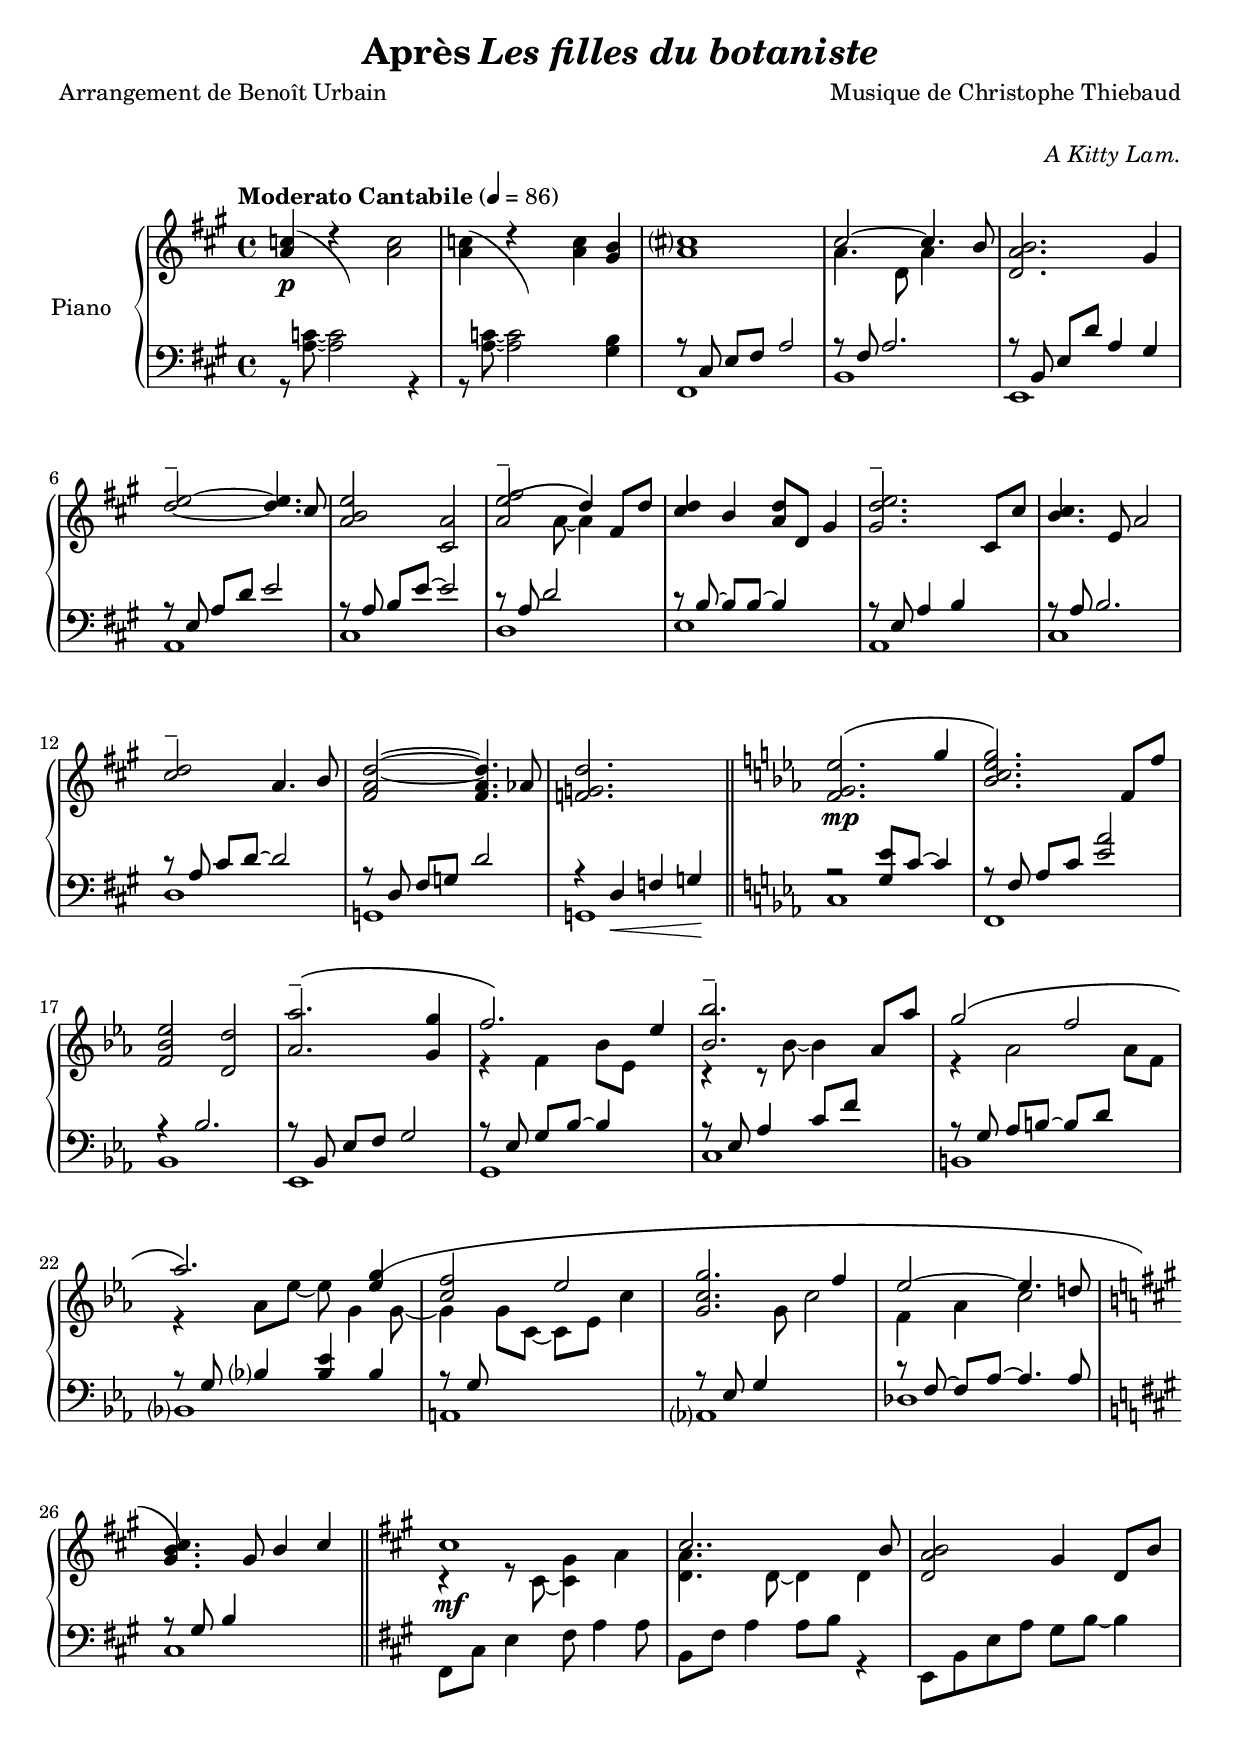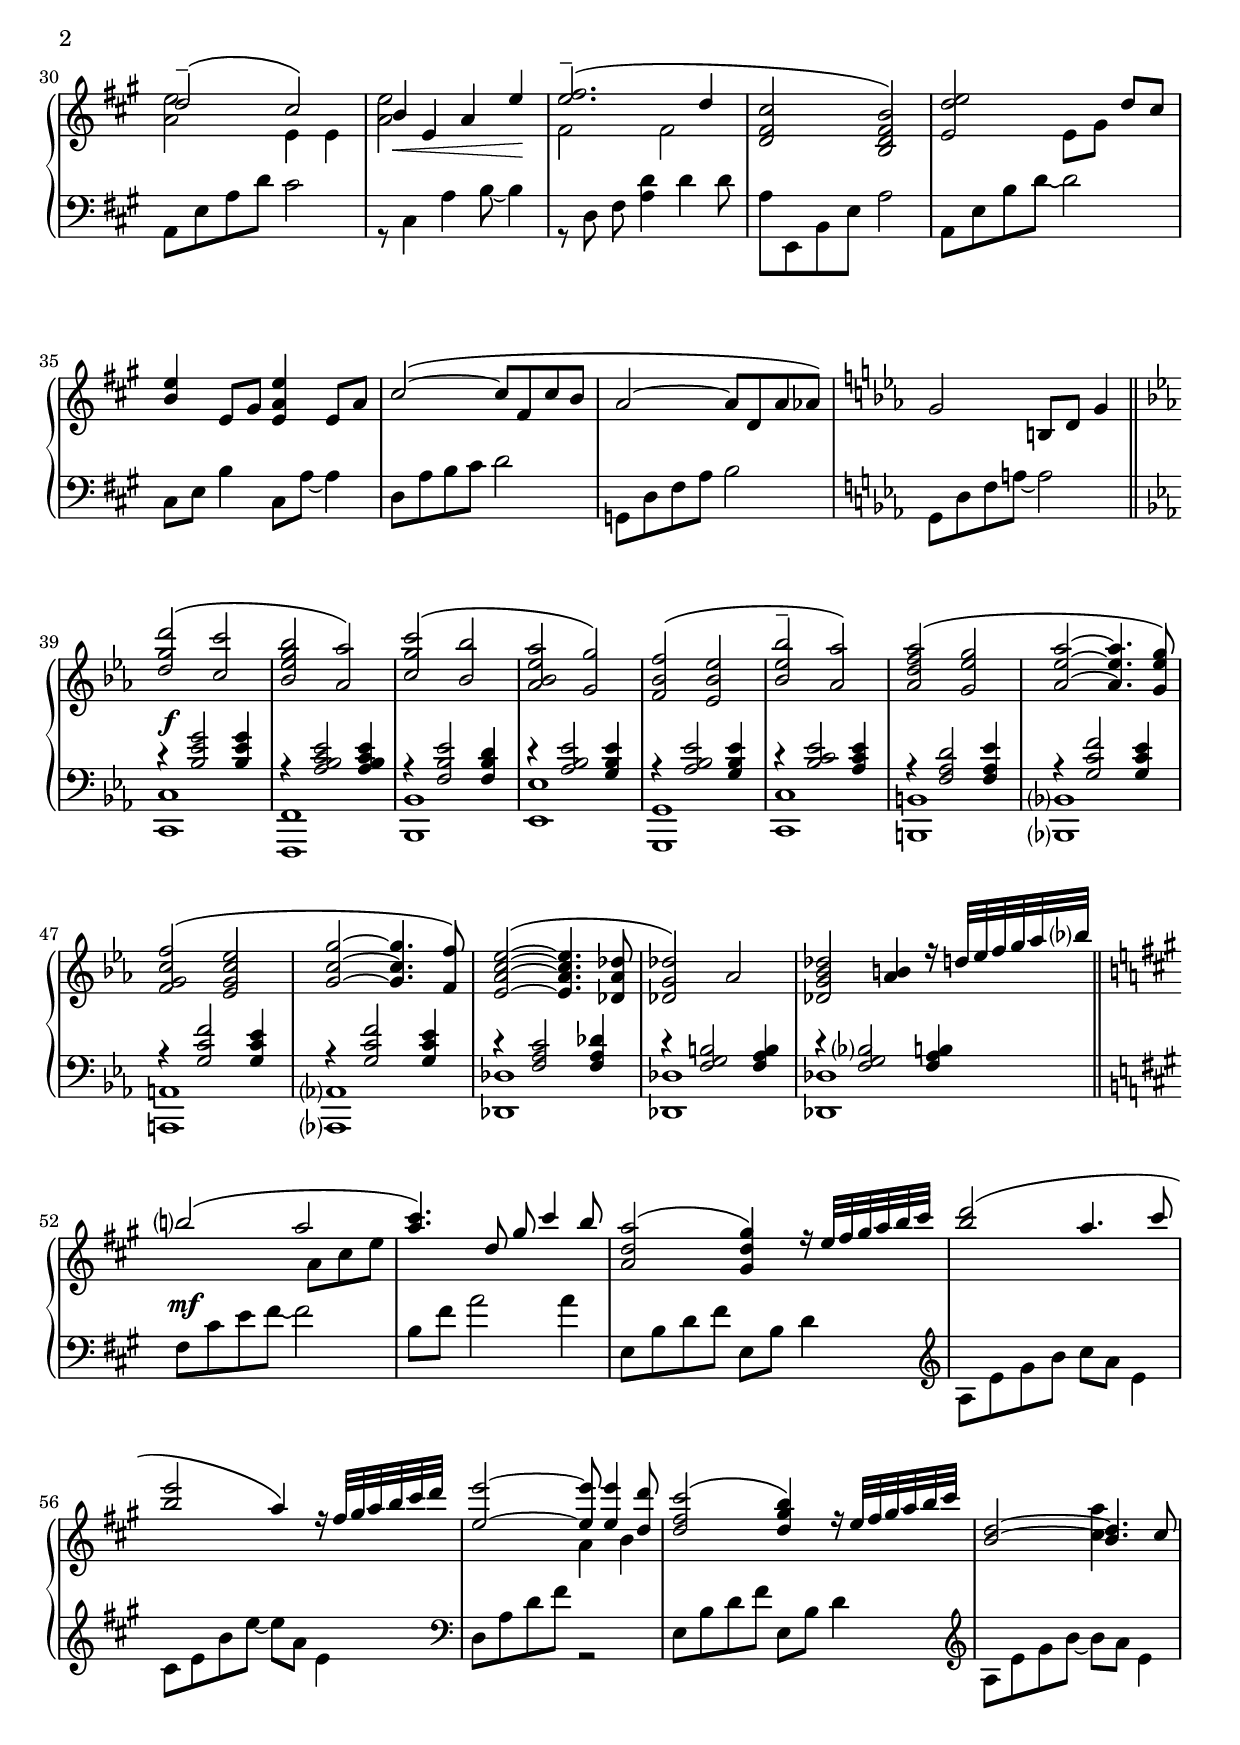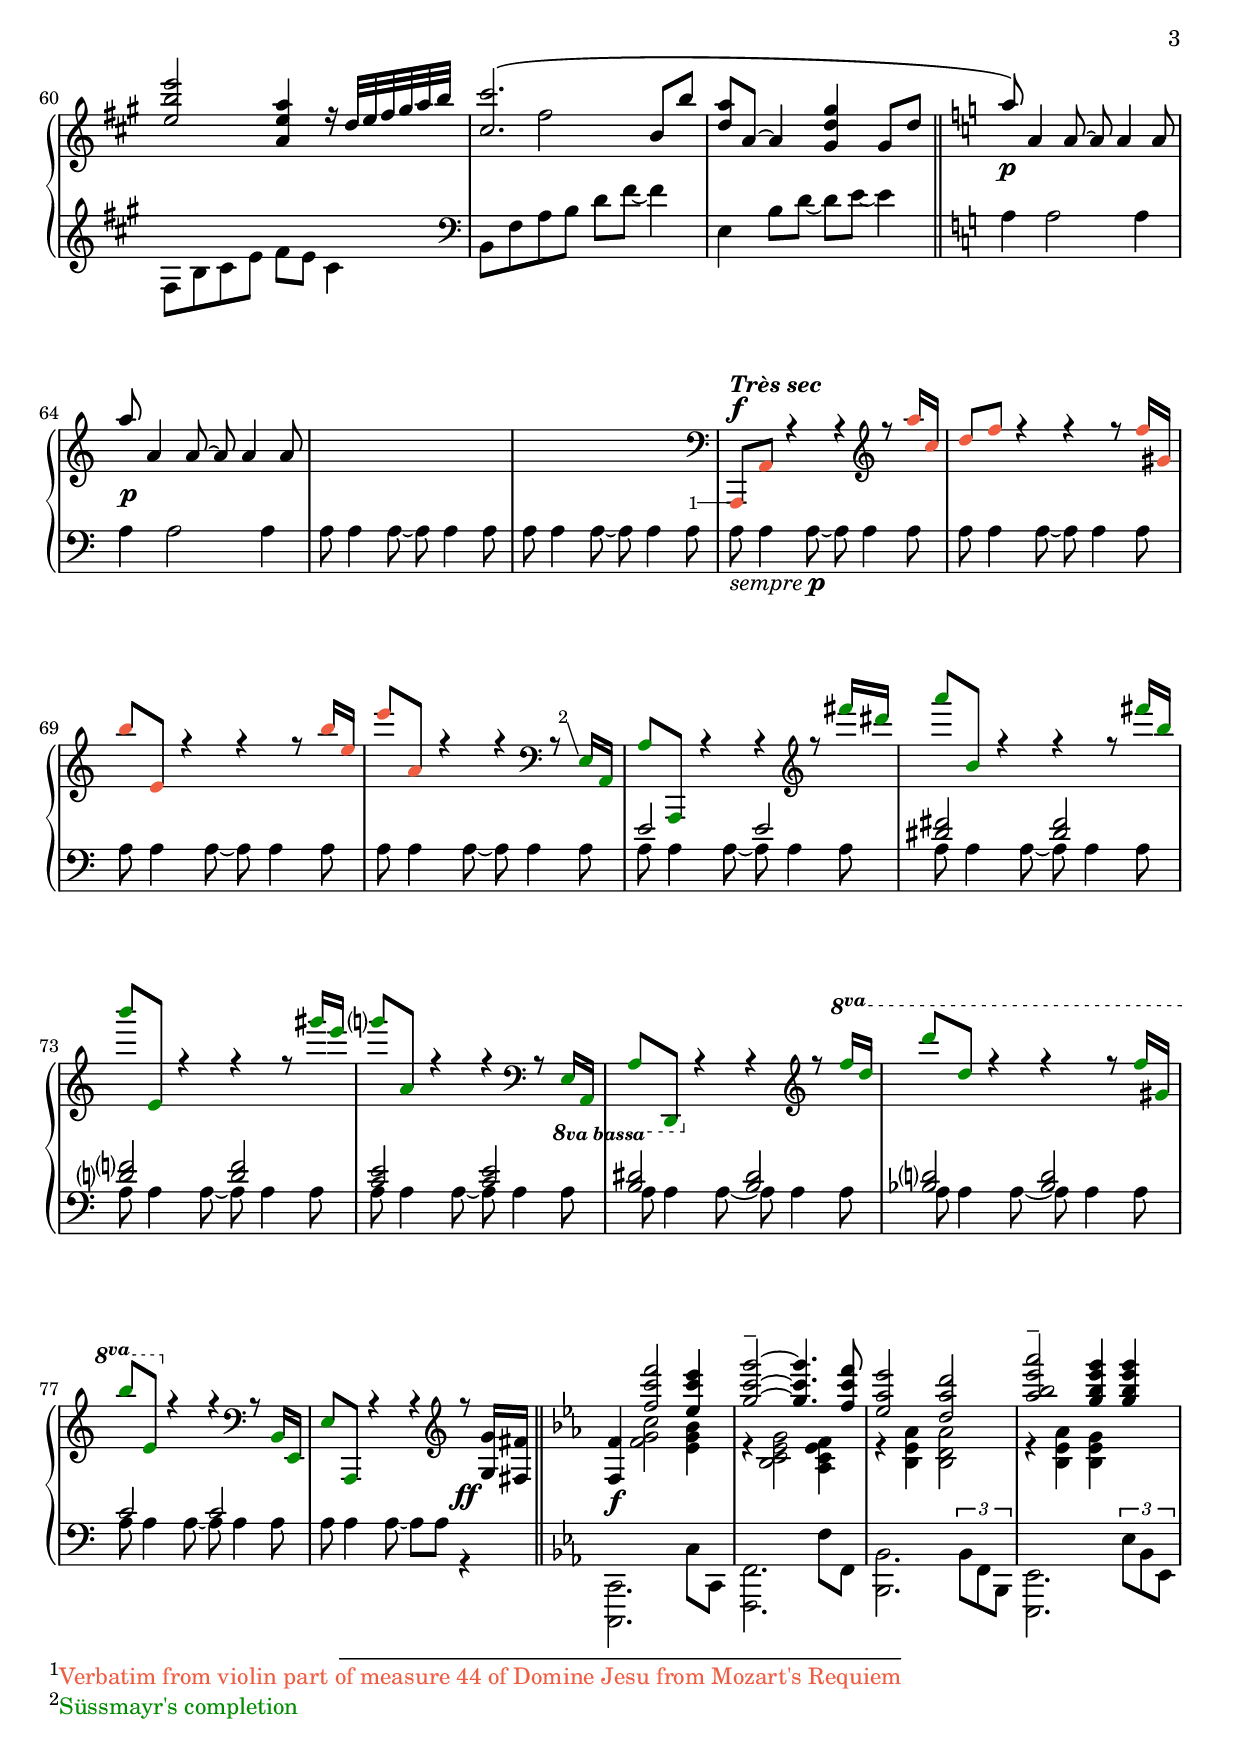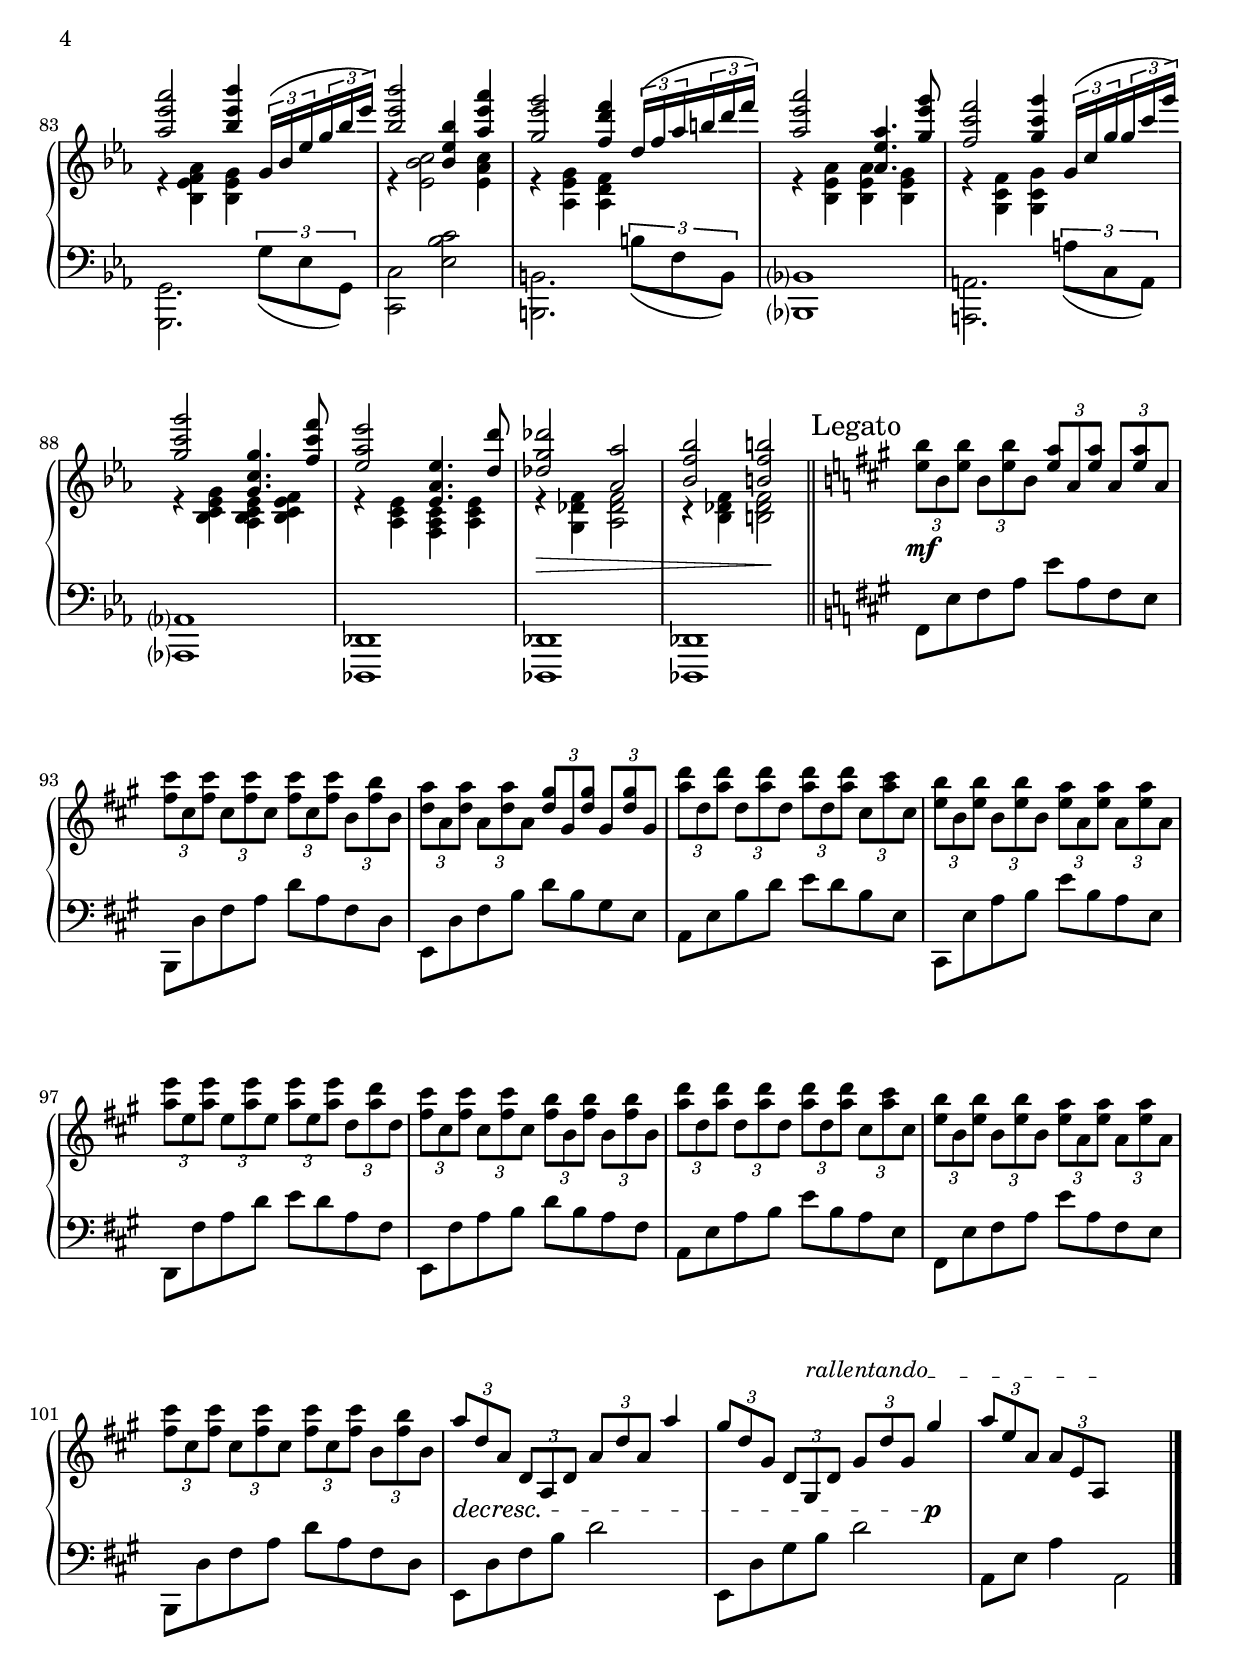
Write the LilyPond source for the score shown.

\version "2.22.1"

% RIGHT HAND %%%%%%%%%%%%%%%%%%%%%%%%%%%%%%%%%%%%%%%%%%%%%%%%

reexpositionPartOneRightHand = {
  \key a \major
  \new Voice {
    \key a \major

    \voiceTwo     |
    \once \override Score.RehearsalMark.self-alignment-X = #LEFT
    \override TupletBracket.bracket-visibility = ##f
    \mark "Legato"
    \tuplet 3/2 { <e''    b''    >8 b'    <e''   b''   >} \tuplet 3/2 { b'     <e''   b''    > b'     } \voiceOne
    \tuplet 3/2 { <e''    a''    >  a'    <e''   a''   >} \tuplet 3/2 { a'     <e''   a''    >  a'    } \voiceTwo  |
    \tuplet 3/2 { <fis''  cis''' >  cis'' <fis'' cis'''>} \tuplet 3/2 { cis''  <fis'' cis''' > cis''  }            %
    \tuplet 3/2 { <fis''  cis''' >  cis'' <fis'' cis'''>} \tuplet 3/2 { b'     <fis'' b''    > b'     }            |
    \tuplet 3/2 { <d''    a''    >  a'    <d''   a''   >} \tuplet 3/2 { a'     <d''   a''    > a'     } \voiceOne  %
    \tuplet 3/2 { <d''    gis''  >  gis'  <d''   gis'' >} \tuplet 3/2 { gis'   <d''   gis''  > gis'   } \voiceTwo  |
    \tuplet 3/2 { <a''    d'''   >  d''   <a''   d'''  >} \tuplet 3/2 { d''    <a''   d'''   > d''    }            %
    \tuplet 3/2 { <a''    d'''   >  d''   <a''   d'''  >} \tuplet 3/2 { cis''  <a''   cis''' > cis''  }            |
    \tuplet 3/2 { <e''    b''    >  b'    <e''   b''   >} \tuplet 3/2 { b'     <b''   e''    > b'     }            %
    \tuplet 3/2 { <e''    a''    >  a'    <e''   a''   >} \tuplet 3/2 { a'     <a''   e''    > a'     }            |
    \tuplet 3/2 { <a''    e'''   >  e''   <a''   e'''  >} \tuplet 3/2 { e''    <a''   e'''   > e''    }            %
    \tuplet 3/2 { <a''    e'''   >  e''   <a''   e'''  >} \tuplet 3/2 { d''    <a''   d'''   > d''    }            |
    \tuplet 3/2 { <fis''  cis''' >  cis'' <fis'' cis'''>} \tuplet 3/2 { cis''  <fis'' cis''' > cis''  }            %
    \tuplet 3/2 { <fis''  b''    >  b'    <fis'' b''   >} \tuplet 3/2 { b'     <fis'' b''    > b'     }            |
    \tuplet 3/2 { <a''    d'''   >  d''   <a''   d'''  >} \tuplet 3/2 { d''    <a''   d'''   > d''    }            %
    \tuplet 3/2 { <a''    d'''   >  d''   <a''   d'''  >} \tuplet 3/2 { cis''  <a''   cis''' > cis''  }            |
    \tuplet 3/2 { <e''    b''    >  b'    <e''   b''   >} \tuplet 3/2 { b'     <b''   e''    > b'     }            %
    \tuplet 3/2 { <e''    a''    >  a'    <e''   a''   >} \tuplet 3/2 { a'     <a''   e''    > a'     }            |
    \tuplet 3/2 { <fis''  cis''' >  cis'' <fis'' cis'''>} \tuplet 3/2 { cis''  <fis'' cis''' > cis''  }            %
    \tuplet 3/2 { <fis''  cis''' >  cis'' <fis'' cis'''>} \tuplet 3/2 { b'     <fis'' b''    > b'     }            |
    \voiceOne
    \dimTextDecresc
    \override TextSpanner.bound-details.left.text = "rallentando"

    \tuplet 3/2 { a''\>   d'' a'   } \tuplet 3/2 { d' a                 d'            } \tuplet 3/2 { a'   d'' a'   }  a''4       |
    \tuplet 3/2 { gis''8  d'' gis' } \tuplet 3/2 { d' gis\startTextSpan d'            } \tuplet 3/2 { gis' d'' gis' }  gis''4\p\! |
    \tuplet 3/2 { a''8    e'' a'   } \tuplet 3/2 { a' e'               a\stopTextSpan } s2                                        |
  }
}

reexpositionPartTwoRightHand = {
  \key c \minor
  <<
    \new Voice \relative c {
      \voiceOne
      | <f'   f,>4 <f' c' f                              >2 <ees  c'   ees        >4
      | <g    c    g'\tenuto      >2~  <g    c    g'                >4. <f c' f   >8
      | <ees  aes  ees'           >2   <d    aes' d                               >2
      | <aes' bes  ees aes\tenuto >2   <g    bes  ees g  >4 <g    bes  ees  g     >4
      | <aes  ees' aes            >2   <bes  ees  bes'   >4 \tupletUp \tuplet 3/2 { g,16\( bes ees } \tuplet 3/2 { g bes ees\) }
      | <bes  ees  bes'           >2   <bes, ees  bes'   >4 <aes' ees' aes        >4
      | <g    ees' g              >2   <f    d'   f      >4 \tupletUp \tuplet 3/2 { d16\(  f   aes } \tuplet 3/2 { b d   f\)   }   
      | <aes, ees' aes            >2   <aes, ees' aes    >4. <g'  ees' g          >8
      | <f    c'   f              >2   <g    c    g'     >4 \tupletUp \tuplet 3/2 { g,16\( c   g'  } \tuplet 3/2 { g c   g'\)  }
      | <g,   c    g'             >2   <g,   c    g'     >4. <f'  c'   f          >8
      | <ees  aes  ees'           >2   <ees, aes  ees'   >4. <d'  d'              >8
      | <des  g    des'           >2\> <aes  aes'                                 >2
      | <bes  f'   bes            >2   <b    f'   b                               >2\!
    }
    \new Voice \relative c {
      \voiceTwo
      | s4 <f'   g    c                       >2 <ees g bes  >4
      | r4 <bes  c    ees g                   >2 <aes c ees f>4
      | r4 <bes  ees  aes    >4 <bes d   aes'                >2
      | r4 <bes  ees  aes    >4 <bes ees g    >4 s4
      | r4 <bes  ees  f   aes>4 <bes ees g    >4 s4
      | r4 <ees  bes' c                       >2 <ees aes c  >4
      | r4 <aes, ees' g      >4 <aes d   f    >4 s4
      | r4 <bes  ees  aes    >4 <bes ees aes  >4 <bes ees g  >4
      | r4 <g    c    f      >4 <g   c   g'   >4 s4
      | r4 <bes  c    ees g  >4 <aes bes c ees>4 <bes c ees f>4
      | r4 <aes  c    ees    >4 <f   aes c    >4 <aes c ees  >4
      | r4 <g    des' f      >4 <aes des f                   >2
      | r4 <bes  des  f      >4 <b   des f                   >2
    }
  >>
}


developmentRightHand = {
  % \key a \minor
  <<  %{%}
    \new Voice \relative a'' {
      \voiceOne
      % (first bar of development moved to expositionTerPartOne)
      | a8  a,4 a8~ a a4 a8
      \repeat unfold #2 s1

      \clef bass
      \override Voice.NoteHead.color = #(x11-color 'tomato2)
      %
      | 
      \footnote #'(-3 . 0) \markup { \with-color #(x11-color 'tomato2) "Verbatim from violin part of measure 44 of Domine Jesu from Mozart's Requiem"  } 
      a,,,8^\markup { \italic \bold "Très sec" }^\f
             a'             r4 r \clef treble r8             a'''16      c,
      | d8   f              r4 r              r8             f16         gis,
      | b'8  e,,            r4 r              r8             b''16       e,
      | e'8  a,,            r4 r \clef bass   r8             
      \override Voice.NoteHead.color = #(x11-color 'green4)
      \footnote #'(-1 . 3) \markup { \with-color #(x11-color 'green4) "Süssmayr's completion" }
                                                             e,16        a,
      $
      | a'8  a,,            r4 r \clef treble r8             fis'''''16  dis
      | a'8  b,,            r4 r              r8             fis''16     b,
      | b'8  e,,,           r4 r              r8             gis''16     e
      | g8   a,,            r4 r \clef bass   r8 \ottava #-1 \set Staff.ottavation = \markup \bold \concat{ "8" \tiny "va bassa" }
                                                             e,,16       a,
      %
      | a'8  d,, \ottava #0 r4 r \clef treble r8 \ottava #1  \set Staff.ottavation = \markup \bold \concat {"8" \tiny \raise #0.7"va" }
                                                             f'''''16    d
      | d'8  d,             r4 r              r8             f16         gis,
      | b'8  e,, \ottava #0 r4 r \clef bass   r8             b,,16       e,
      | e'8  a,,            r4 r \clef treble 
      \override Voice.NoteHead.color = #(x11-color 'black)
                                              r8\ff          <g'' g'>16 <fis fis'>
    }
    % VERBATIM FROM MOZART SCORE ; JUST FOR CONTROL ; UNCOMMENT ONLY IF YOU KNOW WHAT YOU ARE DOING
    %{
    \new Voice \transpose c d \relative g {
      \voiceTwo
      \key g \minor
      % (first bar of development moved to expositionTerPartOne)
      \repeat unfold #3 s1
      %
      | g8  g'  r4 r r8 g'16   bes, 
      | c8  ees r4 r r8 ees16  fis,
      | a'8 d,, r4 r r8 a'16   d,   
      | d'8 g,, r4 r r8 d''16  g,
      %
      | g'8 g,, r4 r r8 e''16  cis  
      | g'8 a,, r4 r r8 e''16  a,
      | a'8 d,, r4 r r8 fis'16 d    
      | f8  g,, r4 r r8 d''16  g,
      %
      | g'8 c,, r4 r r8 ees'16 c    
      | c'8 c,  r4 r r8 ees16  fis,
      | a'8 d,, r4 r r8 a''16  d,   
      | d'8 g,, r4 r2
      %
    }
    %}
  >>
}

expositionTerPartOneRightHand = {
  \key a \major
  <<
    \new Voice \relative a'' {
      \voiceOne
      | b?2\( a
      | <a cis>4.\) d,8 gis cis4 b8
      | <a, d a'>2\( <gis d' gis>4\) r16 e'32 fis gis a b cis
      | <b d>2\( a4. cis8
      | <b e>2 a4\) r16 fis32 gis a b cis d
      | <e, e'>2~ <e e'>8 <e e'>4 <d d'>8
      | <d fis cis'>2\( <d gis b>4\) r16 e32 fis gis a b cis
      | <b, d>2~ <b d>4. cis8
      | <e b' e>2 <a, e' a>4 r16 d32 e fis gis a b
      | <cis, cis'>2.\( b8 b'
      | <d, a'>8 a~ a4 <gis d' gis>4 gis8 d'
      \bar "||"
      % first bar of development
      \key a \minor
      | a'8\p\) a,4 a8~ a a4 a8
    }
    \new Voice \relative a' {
      \voiceTwo
      | s2 s8 a cis e
      | s1
      | s1
      | s1
      | s1
      | s2 a,4 b
      | s1
      | s2 <cis a'>4 s4
      | s1
      | s4 fis2 s4
      | s1
      % first bar of development
      | s1
    }
  >>
}

expositionBisPartTwoRightHand = {
  \key c \minor
  <<
    \new Voice \relative c'' {
      \voiceOne
      | <d g d'>2\(            <c c'>
      | <bes ees g bes>        < aes aes'>\)
      | <c g' c>\(             < bes bes'>
      | <aes bes ees aes>      <g g'>\)
      | <f bes f'>\(           <ees bes' ees>
      | <bes'\tenuto ees bes'> <aes aes'>\)
      | <aes d f aes>\(        <g ees' g>
      | <aes ees' aes>~        <aes ees' aes>4. <g ees' g>8\)
      | <f g c f>2\(           <ees g c ees>
      | <g c g'>~              <g c g'>4. <f f'>8\)
      | <ees aes c ees>2~\(    <ees aes c ees>4. <des aes' des>8
      | <des g des'>2\)        aes'
      | <des, g bes des>       <aes' b>4 r16 d32 ees f g aes bes!
      |
    }
  >>
}

expositionBisPartOneRightHand = {
  \key a \major
  <<
    \new Voice \relative a' {
      \voiceOne
      | cis1
      | cis2.. b8
      | <d, a' b>2 gis4 d8 b'
      | d2\tenuto\( cis\)
      | b4\< e, a e'\!
      | <e\tenuto fis>2.\(  d4
      | <d, fis cis'>2 <b d fis b>\)
      | <e d' e>2 s4 d'8 cis
      | <b e>4 e,8 gis <e a e'>4 e8 a
      | cis2~\( cis8 fis, cis' b
      | a2~ a8 d, a' aes\)
      \key c \minor
      | g2 b,8 d g4
    }
    \new Voice \relative a {
      \voiceTwo
      | r4 r8 cis~ <cis gis'>4 a'
      | <d, a'>4. d8~ d4 d
      | s1
      | <a' e'>2 e4 e
      | <a e'>2 s2
      | fis  fis
      | s1
      | s2 e8 gis s4
      | s1
      | s1
      | s1
    }
  >>
}

expositionPartTwoRightHand = {
  \key c \minor
  <<
    \new Voice \relative ees' {
      \voiceOne
      | <f g ees'>2.\( g'4
      | <bes, c ees g>2.\) f8 f'
      | <f, bes ees>2 <d d'>
      | <aes' aes'\tenuto>2.\( <g g'>4
      | f'2.\) ees4
      | <bes bes'\tenuto>2. aes8 aes'
      | g2\( f
      | aes2.\) <ees g\(>4
      | <c f>2 ees
      | <c g g'>2. f4
      | ees2~ ees4. d!8
      \key a \major
      | <gis, b cis\)>4. gis8 b4 cis
    }
    \new Voice \relative ees' {
      \voiceTwo
      | s1
      | s1
      | s1
      | s1
      | r4 f bes8 ees, s4
      | r4 r8 bes'~ bes4 s4
      | r4 aes2 aes8 f
      | r4 aes8 ees'~ ees g,4 g8~
      | g4 g8 c,~ c ees c'4
      | s4. g8 c2
      | f,4 aes c2
    }
  >>

}

expositionPartOneRightHand = {
  \key a \major


  <<
    \new Voice \relative a' {
      \voiceOne
      % \override Voice.NoteHead.color = #(x11-color 'red3)
      % http://lilypond.org/doc/v2.22/Documentation/notation/common-notation-for-keyboards#changing-staff-manually
      {
        \repeat unfold #2 {
          | <a c>4(
          <<
            { \change Staff = "LeftHand" \hideNotes a,,8) a''8 \unHideNotes \change Staff = "RightHand"  }
            \new Voice { \voiceTwo d4\rest }
          >> \oneVoice
        }
        \alternative {
          {<a c>2}
          {<a c>4 <gis b>}
        }
      }

      % | <a c>4 r <a c>2
      % | <a c>4 r <a c> <gis b>
      %
      \voiceOne
      | <a cis>1
      | cis2~ cis4. b8
      | <d, a' b>2. gis4
      %
      \override TieColumn.tie-configuration = #'((4 . 1) (1 . -1))
      | <d'\tenuto e>2~ <d e>4. cis8
      | <a b e>2 <cis, a'>2
      | <a' e'\tenuto\( fis>2 d4\) fis,8 d'8
      | <cis d>4 b <a d>8 d, gis4
      | <gis d'\tenuto e>2. cis,8 cis'
      %
      | <b cis>4. e,8 a2
      | <cis\tenuto d>2 a4. b8
      | <fis a d>2~ <fis a d>4. aes8
      | <f g d'>2. s4
    }
    \new Voice \relative a {
      \voiceTwo
      | s1
      | s1
      | s1
      | a'4. d,8 a'4 s4
      | s1
      %
      | s1
      | s1
      | s4. a8~ a4 s4
      | s1
      | s1
      %
      | s1
      | s1
      | s1
      | s1
    }
  >>

}

% LEFT HAND %%%%%%%%%%%%%%%%%%%%%%%%%%%%%%%%%%%%%%%%%%%%%%%%

reexpositionPartOneLeftHand = {
  \clef bass
  \key a \major

  <<
    \new Voice \relative a, {
      \voiceTwo
      | fis8 e' fis a e' a, fis e
      | b, d' fis a d a fis d
      | e, d' fis b d b gis e
      | a, e' b' d e d b e,
      | cis, e' a b e b a e
      | d, fis' a d e d a fis
      | e, fis' a b d b a fis
      | a, e' a b e b a e
      | fis, e' fis a e' a, fis e
      | b, d' fis a d a fis d
      | e, d' fis b d2
      | e,,8 d' gis b d2
      | a,8 e' a4 a,2
      \bar "|."
    }
  >>
}

reexpositionPartTwoLeftHand = {
  \clef bass
  \key c \minor


  <<
    \new Voice \relative c' {
      \voiceTwo
      | <c,,  c,  >2. c'8 c,
      | <f    f,  >2. f'8 f,
      | <bes  bes,>2. \tupletUp \tuplet 3/2 { bes8    f   bes,   }
      | <ees  ees,>2. \tupletUp \tuplet 3/2 { ees'8   bes ees,   }
      | <g    g,  >2. \tupletUp \tuplet 3/2 { g'8\(   ees g,\)   }
      | <c    c,  >2  <ees bes' c>
      | <b    b,  >2. \tupletUp \tuplet 3/2 { b'8\(   f   b,\)   }
      | <bes  bes,>1
      | <a    a,  >2. \tupletUp \tuplet 3/2 { a'8\(   c,  a\)    }
      | <aes  aes,>1
      | <des, des,>1
      | <des  des,>1
      | <des  des,>1
    }
  >>
}

developmentLeftHand = {
  \clef bass
  <<
    \new Voice \relative a' {
      \voiceOne
      % (first bar of development moved to expositionTerPartOne)
      \repeat unfold 7 {| s1}
      %
      | e2 e2
      | <dis fis>2 <dis fis>2
      | <d f>2 <d f>2
      | <c e>2 <c e>2
      %
      | <b dis>2 <b dis>2
      | <bes d>2 <bes d>2
      | c2 c2
      | s1
    }
    \new Voice \relative a {
      \voiceTwo
      % (first bar of development moved to expositionTerPartOne)
      | a4 a2 a4
      \repeat unfold 2 {| a8 a4 a8~ a8 a4 a8 }
      | a8_\markup { \italic sempre \dynamic p } a4 a8~ a8 a4 a8
      \repeat unfold 10 {| a8 a4 a8~ a8 a4 a8 }
      | a8 a4 a8~ a8 a8 r4
    }
  >>
}

expositionTerPartOneLeftHand = {
  \clef bass
  \key a \major

  <<
    \new Voice \relative a {
      \voiceTwo
      | fis8 cis' e fis~ fis2
      | b,8 fis' a2 a4
      | e,8 b' d fis e, b' d4
      \clef treble
      | a8 e' gis b cis a e4
      %
      | cis8 e b' e~ e a, e4
      \clef bass
      | d,8 a' d fis r2
      | e,8 b' d fis e, b' d4
      \clef treble
      | a8 e' gis b~ b a e4
      %
      | fis,8 b cis e fis e cis4
      \clef bass
      | b,8 fis' a b d fis~ fis4
      | e,4 b'8 d~ d e~ e4
      % first bar of development
      \key a \minor
      | a,4 a2 a4
    }
  >>
}

expositionBisPartTwoLeftHand = {
  \clef bass
  \key c \minor


  <<
    \new Voice \relative c {
      \voiceOne
      | r4 <bes' ees g>2 <bes ees g>4
      | r4 <aes bes c ees>2 <aes bes c ees>4
      | r4 <f bes ees>2 <f bes d>4
      | r4 <aes bes ees>2 <g bes ees>4
      %
      | r4 <aes bes ees>2 <g bes ees>4
      | r4 <bes c ees>2 <aes c ees>4
      | r4 <f aes d>2 <f aes ees'>4
      | r4 <g c f>2 <g c ees>4
      %
      | r4 <g c f>2 <g c ees>4
      | r4 <g c f>2 <g c ees>4
      | r4 <f aes c>2 <f aes des>4
      | r4 <f  g  b>2 <f  aes  b>4
      | r4 <f  g  bes>2 <f  aes  b>4
    }
    \new Voice \relative c,, {
      \voiceTwo
      | <c' c'>1
      | <f, f'>1
      | <bes bes'>1
      | <ees ees'>1
      %
      | <g, g'>1
      | <c c'>1
      | <b b'>1
      | <bes bes'>1
      %
      | <a a'>1
      | <aes aes'>1
      | <des des'>1
      | <des des'>1
      | <des des'>1
    }
  >>
}

expositionBisPartOneLeftHand = {
  \key a \major
  \clef bass
  <<
    \new Voice \relative a, {
      \voiceTwo
      | fis8 cis' e4 fis8 a4 a8
      | b,8 fis' a4 a8 b r4
      | e,,8 b' e a gis b~ b4
      | a,8 e' a d cis2
      %
      | r8 cis,4 a' b8~ b4
      | r8 \autoBeamOff d, \autoBeamOn fis <a d>4 d4 d8
      | a8 e, b' e a2
      | a,8 e' b' d~ d2
      %
      | cis,8 e b'4 cis,8 a'~ a4
      | d,8 a' b cis d2
      | g,,8 d' fis a b2
      \key c \minor
      | g,8 d' f a~ a2
    }
  >>
}

expositionPartTwoLeftHand = {
  \key c \minor
  \clef bass
  <<
    \new Voice \relative ees, {
      \voiceTwo
      | c'1         % do mineur
      | f,          % fa mineur 7
      | bes         % si ♭ 7
      | ees,        % mi ♭ majeur
      %             %
      | g           % mi ♭ majeur/sol
      | c           % la ♭ majeur7do
      | b           % la ♭ mineur 7 maj / do ♭
      | bes         % mo ♭ majeur / si ♭
      %             %
      | a           % fa majeur 9 / la
      | aes         % la ♭ majeur 7 maj
      | des         % ré ♭ majeur
      \key a \major %
      | cis         % do ♯ 7 (== ré ♭ 7)
    }
    \new Voice \relative ees {
      \voiceOne
      | r2 <g ees'>8 c8~ c4                               % do mineur
      | r8 \autoBeamOff f,8 \autoBeamOn aes c <ees aes>2  % fa mineur 7
      | r4 bes2.                                          % si ♭ 7
      | r8 \autoBeamOff bes, \autoBeamOn ees f g2         % mi ♭ majeur
      %                                                   %
      | r8 \autoBeamOff ees \autoBeamOn g bes~ bes4 s4    % mi ♭ majeur/sol
      | r8 ees, aes4 c8 f s4                              % la ♭ majeur7do
      | r8 \autoBeamOff g, \autoBeamOn aes b~ b d s4      % la ♭ mineur 7 maj / do ♭
      | r8 \autoBeamOff g, \autoBeamOn bes4 <bes ees> bes % mo ♭ majeur / si ♭
      %                                                   %
      | r8 \autoBeamOff g \autoBeamOn s2.                 % fa majeur 9 / la
      | r8 \autoBeamOff ees \autoBeamOn g4 s2             % la ♭ majeur 7 maj
      | r8 \autoBeamOff f~ \autoBeamOn f aes~ aes4. aes8  % ré ♭ majeur
      \key a \major                                       %
      | r8 \autoBeamOff gis \autoBeamOn b4 s2             % do ♯ 7 (== ré ♭ 7)
    }
  >>
}

expositionPartOneLeftHand = {
  \clef bass
  \key a \major


  <<
    \new Voice \relative a {
      \voiceTwo
      | r8 <a c>8~ <a c>2 r4
      | r8 <a c>8~ <a c>2 <gis b>4
      %
      | fis,1  % fa ♯ mineur
      | b      % si mineur 7
      | e,     % mi 7
      | a      % la majeur sus
      %        %
      | cis    % la majeur / do ♯
      | d      % ré majeur
      | e      % ni 7
      | a,     % la majeur
      %        %
      | cis    % la majeur / do ♯
      | d      % ré majeur
      | g,     % sol ♮ majeur
      | g      % sol ♮ 7

    }
    \new Voice \relative a,, {
      \voiceOne
      | s1
      | s1
      %
      | r8 \autoBeamOff cis' \autoBeamOn e fis a2    % fa ♯ mineur
      | r8 fis a2.                                   % si mineur 7
      | r8 \autoBeamOff b,   \autoBeamOn e d' a4 gis % mi 7
      | r8 \autoBeamOff e    \autoBeamOn a d e2      % la majeur sus
      %                                              %
      | r8 \autoBeamOff a,   \autoBeamOn b e~ e2     % la majeur / do ♯
      | r8 a, d2 s4                                  % ré majeur
      | r8 \autoBeamOff b~   \autoBeamOn b b~ b4 s   % ni 7
      | r8 \autoBeamOff e,   \autoBeamOn a4 b s      % la majeur
      %                                              %
      | r8 \autoBeamOff a    \autoBeamOn b2.         % la majeur / do ♯
      | r8 \autoBeamOff a    \autoBeamOn cis d~ d2   % ré majeur
      | r8 \autoBeamOff d,   \autoBeamOn fis g d'2   % sol ♮ majeur
      | r4 d,\< f g\!                                % sol ♮ 7
    }
  >>
}

% SCORE %%%%%%%%%%%%%%%%%%%%%%%%%%%%%%%%%%%%%%%%%%%%%%%%

%{
%}

\paper {
  % page-count = #4
  % page-breaking = #ly:minimal-breaking
  min-systems-per-page = #4 
  markup-markup-spacing = #'((basic-distance . 10) (padding . 0.5))
}

#(set-global-staff-size 20)

\markup {
  \vspace #1
}

myPageBreak = { %{ \pageBreak %} }

theMusic = {
    \new PianoStaff <<
      \set PianoStaff.instrumentName = #"Piano  "
      \new Staff = "RightHand"  {
        \tempo "Moderato Cantabile" 4 = 86

        % enforce creation of all contexts at this point of time
        % cf . http://lilypond.org/doc/v2.22/Documentation/notation/common-notation-for-keyboards#changing-staff-manually
        <>

        \expositionPartOneRightHand     \bar "||" \myPageBreak
        \expositionPartTwoRightHand     \bar "||" \myPageBreak
        \expositionBisPartOneRightHand  \bar "||" \myPageBreak
        \expositionBisPartTwoRightHand  \bar "||" \myPageBreak
        \expositionTerPartOneRightHand            \myPageBreak
        \developmentRightHand           \bar "||" \myPageBreak
        \reexpositionPartTwoRightHand   \bar "||" \myPageBreak
        \reexpositionPartOneRightHand   \bar "|."
      }
      \new Dynamics {
        s1-\p                  % prologue, expositionPartOne
        \repeat unfold #13 s1  %
        s1-\mp                 % expositionPartTwo
        \repeat unfold #11 s1  %
        s1-\mf                 % expositionBisPartOne
        \repeat unfold #11 s1  %
        s1-\f                  % expositionBisPartTwo
        \repeat unfold #12 s1  %
        s1-\mf                 % expositionTerPartOne
        \repeat unfold #11 s1  %
        s1-\p                  % development
        \repeat unfold #14 s1  %
        s1-\f                  % reexpositionPartTwo
        \repeat unfold #12 s1  %
        s1-\mf                 % reexpositionPartOne
        \repeat unfold #12 s1  %
        % s1-\markup { \center-column { "The" "End" } } % hurlement de joie
      }
      \new Staff = "LeftHand" {
        \expositionPartOneLeftHand     \bar "||"
        \expositionPartTwoLeftHand     \bar "||"
        \expositionBisPartOneLeftHand  \bar "||"
        \expositionBisPartTwoLeftHand  \bar "||"
        \expositionTerPartOneLeftHand
        \developmentLeftHand           \bar "||"
        \reexpositionPartTwoLeftHand   \bar "||"
        \reexpositionPartOneLeftHand   \bar "|."
      }
    >>
}

\book {

  \header {
    title = \markup {#"Après" \italic "Les filles du botaniste"}
    composer = #"Musique de Christophe Thiebaud"
    poet = #"Arrangement de Benoît Urbain"
    %{dedication%} opus = \markup {\italic #"A Kitty Lam."}
    % tagline = #"tagline goes at the bottom of the last page"
    % instrument = #"Piano"
  }

  \score {
    \theMusic

    \layout{
      \accidentalStyle modern-voice-cautionary
      \override TupletBracket.bracket-visibility = ##t
      \context {
        \Score
        \override SpacingSpanner.base-shortest-duration = #(ly:make-moment 1/10)
      }      
    }
  }

  \score{
    \unfoldRepeats \theMusic

    \midi{
    }
  }

}